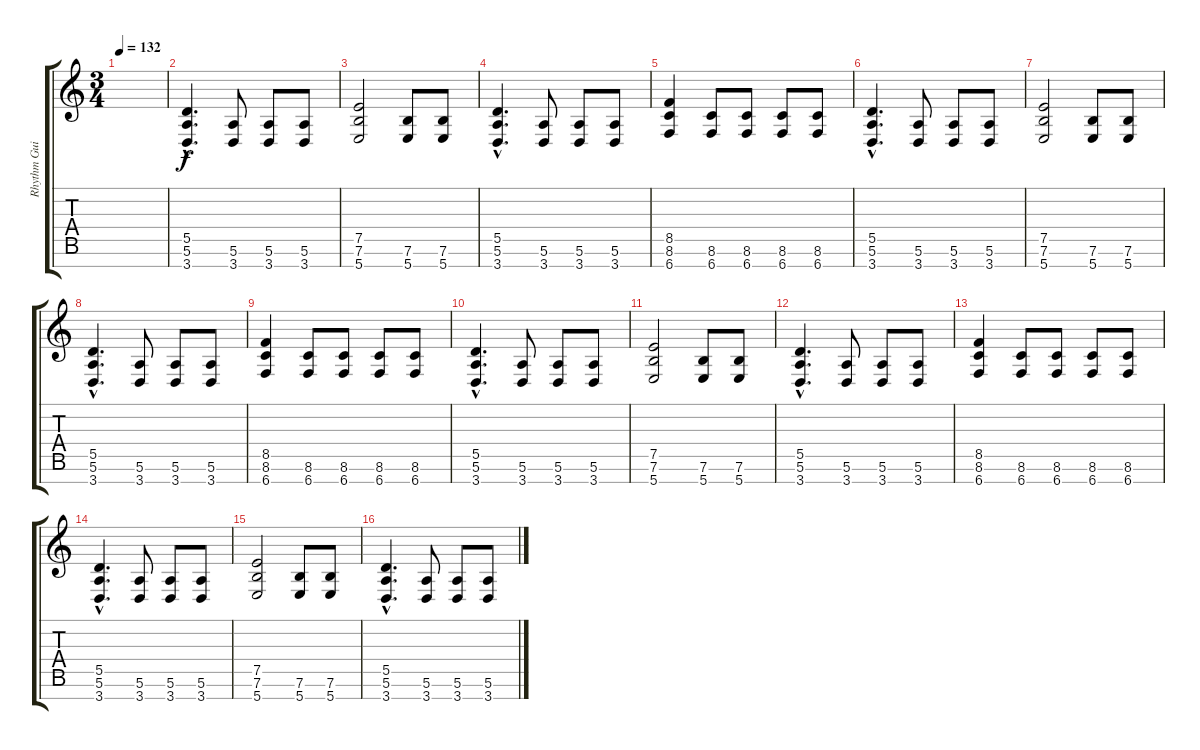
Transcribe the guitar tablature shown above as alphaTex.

\track ("Rhythm Guitar" "Rhythm Gui") {instrument distortionguitar}
\staff {score tabs}
\tuning (E4 B3 G3 D3 A2 E2 B1) {hide}
\ts (3 4)
\tempo 132
\clef g2
\ks c
|
(5.5{hac} 5.6{hac} 3.7{hac}).4{d volume 16} (5.6 3.7).8 (5.6 3.7).8 (5.6 3.7).8 |
(7.5 7.6 5.7).2 (7.6 5.7).8 (7.6 5.7).8 |
(5.5{hac} 5.6{hac} 3.7{hac}).4{d} (5.6 3.7).8 (5.6 3.7).8 (5.6 3.7).8 |
(8.5 8.6 6.7).4 (8.6 6.7).8 (8.6 6.7).8 (8.6 6.7).8 (8.6 6.7).8 |
(5.5{hac} 5.6{hac} 3.7{hac}).4{d} (5.6 3.7).8 (5.6 3.7).8 (5.6 3.7).8 |
(7.5 7.6 5.7).2 (7.6 5.7).8 (7.6 5.7).8 |
(5.5{hac} 5.6{hac} 3.7{hac}).4{d} (5.6 3.7).8 (5.6 3.7).8 (5.6 3.7).8 |
(8.5 8.6 6.7).4 (8.6 6.7).8 (8.6 6.7).8 (8.6 6.7).8 (8.6 6.7).8 |
(5.5{hac} 5.6{hac} 3.7{hac}).4{d} (5.6 3.7).8 (5.6 3.7).8 (5.6 3.7).8 |
(7.5 7.6 5.7).2 (7.6 5.7).8 (7.6 5.7).8 |
(5.5{hac} 5.6{hac} 3.7{hac}).4{d} (5.6 3.7).8 (5.6 3.7).8 (5.6 3.7).8 |
(8.5 8.6 6.7).4 (8.6 6.7).8 (8.6 6.7).8 (8.6 6.7).8 (8.6 6.7).8 |
(5.5{hac} 5.6{hac} 3.7{hac}).4{d} (5.6 3.7).8 (5.6 3.7).8 (5.6 3.7).8 |
(7.5 7.6 5.7).2 (7.6 5.7).8 (7.6 5.7).8 |
(5.5{hac} 5.6{hac} 3.7{hac}).4{d} (5.6 3.7).8 (5.6 3.7).8 (5.6 3.7).8
